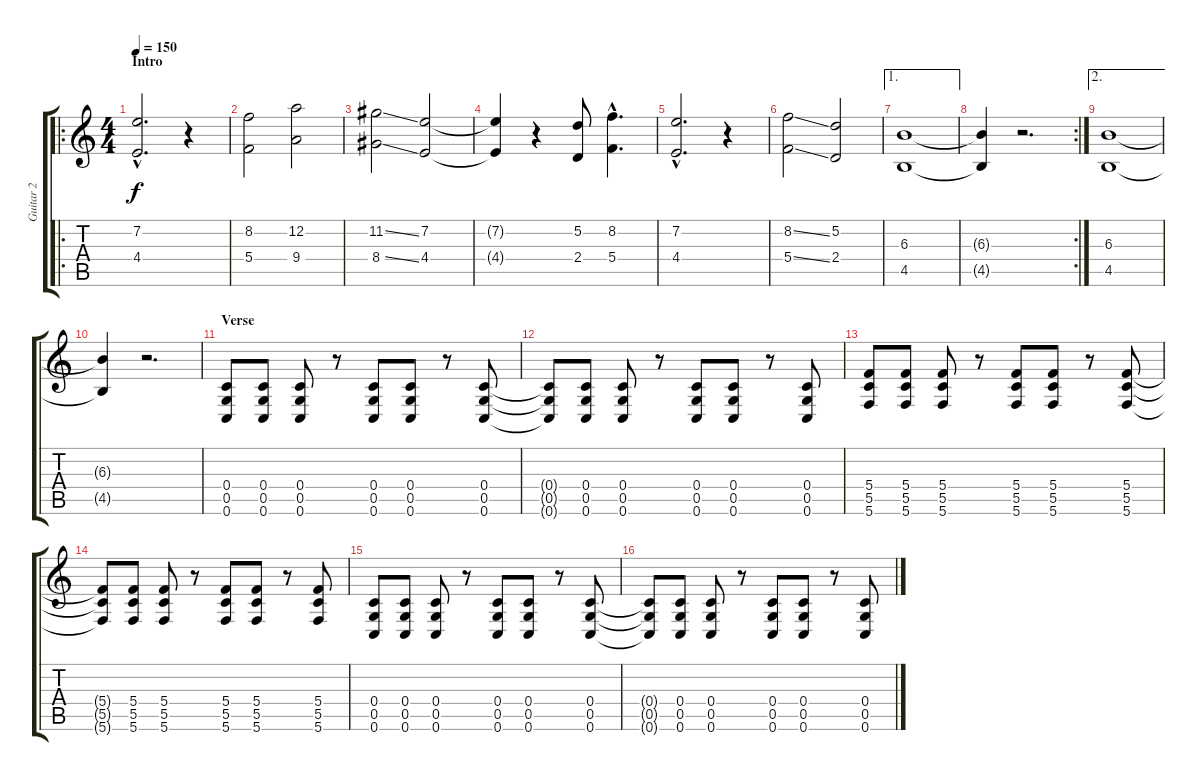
\track ("Guitar 2" "Guitar 2") {instrument overdrivenguitar}
\staff {score tabs}
\tuning (D4 A3 F3 C3 G2 C2) {hide}
\ro
\ts (4 4)
\section ("" "Intro")
\tempo 150
\clef g2
\ks c
(7.2{hac} 4.4{hac}).2{d dy f volume 14 instrument overdrivenguitar} r.4 |
(8.2 5.4).2 (12.2 9.4).2 |
(11.2{ss} 8.4{ss}).2 (7.2 4.4).2 |
(7.2{t} 4.4{t}).4 r.4 (5.2 2.4).8 (8.2{hac} 5.4{hac}).4{d} |
(7.2{hac} 4.4{hac}).2{d} r.4 |
(8.2{ss} 5.4{ss}).2 (5.2 2.4).2 |
\ae 1
(6.3 4.5).1 |
\rc 2
(6.3{t} 4.5{t}).4 r.2{d} |
\ae 2
(6.3 4.5).1 |
(6.3{t} 4.5{t}).4 r.2{d} |
\section ("" "Verse")
(0.4 0.5 0.6).8{volume 11} (0.4 0.5 0.6).8 (0.4 0.5 0.6).8 r.8 (0.4 0.5 0.6).8 (0.4 0.5 0.6).8 r.8 (0.4 0.5 0.6).8 |
(0.4{t} 0.5{t} 0.6{t}).8 (0.4 0.5 0.6).8 (0.4 0.5 0.6).8 r.8 (0.4 0.5 0.6).8 (0.4 0.5 0.6).8 r.8 (0.4 0.5 0.6).8 |
(5.4 5.5 5.6).8 (5.4 5.5 5.6).8 (5.4 5.5 5.6).8 r.8 (5.4 5.5 5.6).8 (5.4 5.5 5.6).8 r.8 (5.4 5.5 5.6).8 |
(5.4{t} 5.5{t} 5.6{t}).8 (5.4 5.5 5.6).8 (5.4 5.5 5.6).8 r.8 (5.4 5.5 5.6).8 (5.4 5.5 5.6).8 r.8 (5.4 5.5 5.6).8 |
(0.4 0.5 0.6).8 (0.4 0.5 0.6).8 (0.4 0.5 0.6).8 r.8 (0.4 0.5 0.6).8 (0.4 0.5 0.6).8 r.8 (0.4 0.5 0.6).8 |
(0.4{t} 0.5{t} 0.6{t}).8 (0.4 0.5 0.6).8 (0.4 0.5 0.6).8 r.8 (0.4 0.5 0.6).8 (0.4 0.5 0.6).8 r.8 (0.4 0.5 0.6).8
